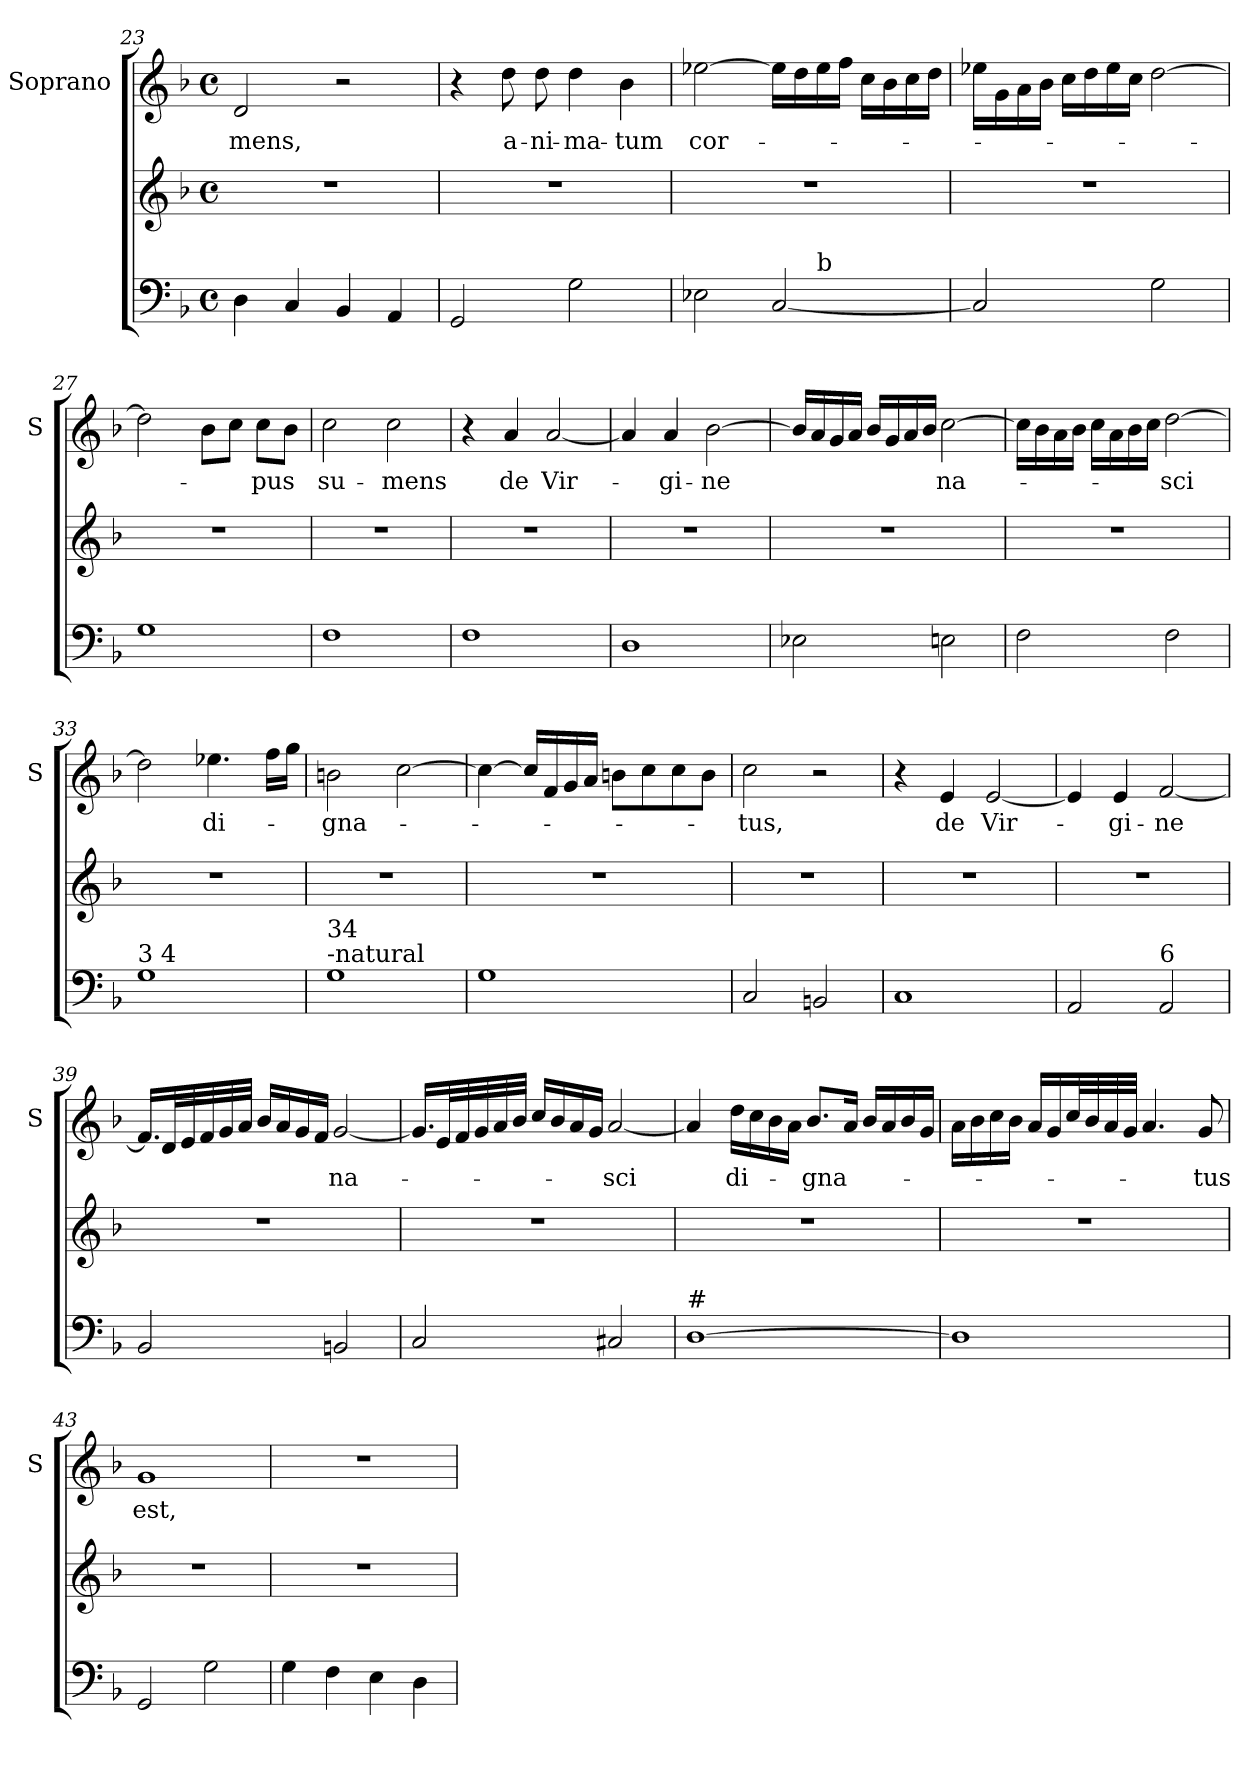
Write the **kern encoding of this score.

**kern	**kern	**kern	**text
*part2	*part2	*part1	*part1
*staff3	*staff2	*staff1	*staff1
*	*	*I"Soprano	*
*	*	*I'S	*
*clefF4	*clefG2	*clefG2	*
*k[b-]	*k[b-]	*k[b-]	*
*F:	*F:	*F:	*
*M4/4	*M4/4	*M4/4	*
*met(c)	*met(c)	*met(c)	*
=23	=23	=23	=23
!	!	!	!LO:LY:b
4D\	1r	2d/	-mens,
4C/	.	.	.
4BB-/	.	2r	.
4AA/	.	.	.
=24	=24	=24	=24
2GG/	1r	4r	.
!	!	!	!LO:LY:b
.	.	8dd\	a-
!	!	!	!LO:LY:b
.	.	8dd\	-ni-
!	!	!	!LO:LY:b
2G\	.	4dd\	-ma-
!	!	!	!LO:LY:b
.	.	4b-\	-tum
!!LO:LB:g=z
=25	=25	=25	=25
!	!	!	!LO:LY:b
*^	*	*	*
2E-X\	2ryy	1r	[2ee-X\	cor-
[2C/	8ryy	.	16ee-\LL]	.
.	.	.	16dd\	.
!	!LO:TX:a:t=b	!	!	!
.	4.ryy	.	16ee-\	.
.	.	.	16ff\JJ	.
.	.	.	16cc\LL	.
.	.	.	16b-\	.
.	.	.	16cc\	.
.	.	.	16dd\JJ	.
*v	*v	*	*	*
=26	=26	=26	=26
2C/]	1r	16ee-X\LL	.
.	.	16g\	.
.	.	16a\	.
.	.	16b-\JJ	.
.	.	16cc\LL	.
.	.	16dd\	.
.	.	16ee-\	.
.	.	16cc\JJ	.
2G\	.	[2dd\	.
=27	=27	=27	=27
1G	1r	2dd\]	.
.	.	8b-\L	.
.	.	8cc\J	.
!	!	!	!LO:LY:b
.	.	8cc\L	-pus
.	.	8b-\J	.
=28	=28	=28	=28
!	!	!	!LO:LY:b
1F	1r	2cc\	su-
!	!	!	!LO:LY:b
.	.	2cc\	-mens
!!LO:LB:g=z
=29	=29	=29	=29
1F	1r	4r	.
!	!	!	!LO:LY:b
.	.	4a/	de
!	!	!	!LO:LY:b
.	.	[2a/	Vir-
=30	=30	=30	=30
1D	1r	4a/]	.
!	!	!	!LO:LY:b
.	.	4a/	-gi-
!	!	!	!LO:LY:b
.	.	[2b-\	-ne
=31	=31	=31	=31
2E-X\	1r	16b-/LL]	.
.	.	16a/	.
.	.	16g/	.
.	.	16a/JJ	.
.	.	16b-/LL	.
.	.	16g/	.
.	.	16a/	.
.	.	16b-/JJ	.
!	!	!	!LO:LY:b
2En\	.	[2cc\	na-
=32	=32	=32	=32
2F\	1r	16cc\LL]	.
.	.	16b-\	.
.	.	16a\	.
.	.	16b-\JJ	.
.	.	16cc\LL	.
.	.	16a\	.
.	.	16b-\	.
.	.	16cc\JJ	.
!	!	!	!LO:LY:b
2F\	.	[2dd\	-sci
!!LO:PB:g=z
=33	=33	=33	=33
!LO:TX:a:t=3 4	!	!	!
1G	1r	2dd\]	.
!	!	!	!LO:LY:b
.	.	4.ee-X\	di-
.	.	16ff\LL	.
.	.	16gg\JJ	.
=34	=34	=34	=34
!LO:TX:a:t=-natural	!	!	!
!LO:TX:a:t=34	!	!	!
!	!	!	!LO:LY:b
1G	1r	2bn\	-gna-
.	.	[2cc\	.
=35	=35	=35	=35
1G	1r	4cc\_	.
.	.	16cc/LL]	.
.	.	16f/	.
.	.	16g/	.
.	.	16a/JJ	.
.	.	8bn\L	.
.	.	8cc\	.
.	.	8cc\	.
.	.	8b\J	.
=36	=36	=36	=36
!	!	!	!LO:LY:b
2C/	1r	2cc\	-tus,
2BBn/	.	2r	.
=37	=37	=37	=37
1C	1r	4r	.
!	!	!	!LO:LY:b
.	.	4e/	de
!	!	!	!LO:LY:b
.	.	[2e/	Vir-
!!LO:LB:g=z
=38	=38	=38	=38
2AA/	1r	4e/]	.
!	!	!	!LO:LY:b
.	.	4e/	-gi-
!LO:TX:a:t=6	!	!	!
!	!	!	!LO:LY:b
2AA/	.	[2f/	-ne
=39	=39	=39	=39
2BB-/	1r	16.f/LL]	.
.	.	32d/L	.
.	.	32e/	.
.	.	32f/	.
.	.	32g/	.
.	.	32a/JJJ	.
.	.	16b-/LL	.
.	.	16a/	.
.	.	16g/	.
.	.	16f/JJ	.
!	!	!	!LO:LY:b
2BBn/	.	[2g/	na-
=40	=40	=40	=40
2C/	1r	16.g/LL]	.
.	.	32e/L	.
.	.	32f/	.
.	.	32g/	.
.	.	32a/	.
.	.	32b-/JJJ	.
.	.	16cc/LL	.
.	.	16b-/	.
.	.	16a/	.
.	.	16g/JJ	.
!	!	!	!LO:LY:b
2C#X/	.	[2a/	-sci
=41	=41	=41	=41
!LO:TX:a:t=#	!	!	!
[1D	1r	4a/]	.
!	!	!	!LO:LY:b
.	.	16dd\LL	di-
.	.	16cc\	.
.	.	16b-\	.
.	.	16a\JJ	.
!	!	!	!LO:LY:b
.	.	8.b-/L	-gna-
.	.	16a/Jk	.
.	.	16b-/LL	.
.	.	16a/	.
.	.	16b-/	.
.	.	16g/JJ	.
!!LO:LB:g=z
=42	=42	=42	=42
1D]	1r	16a\LL	.
.	.	16b-\	.
.	.	16cc\	.
.	.	16b-\JJ	.
.	.	16a/LL	.
.	.	16g/	.
.	.	32cc/L	.
.	.	32b-/	.
.	.	32a/	.
.	.	32g/JJJ	.
.	.	4.a/	.
!	!	!	!LO:LY:b
.	.	8g/	-tus
=43	=43	=43	=43
!	!	!	!LO:LY:b
2GG/	1r	1g	est,
2G\	.	.	.
=44	=44	=44	=44
4G\	1r	1r	.
4F\	.	.	.
4E\	.	.	.
4D\	.	.	.
=	=	=	=
*-	*-	*-	*-
